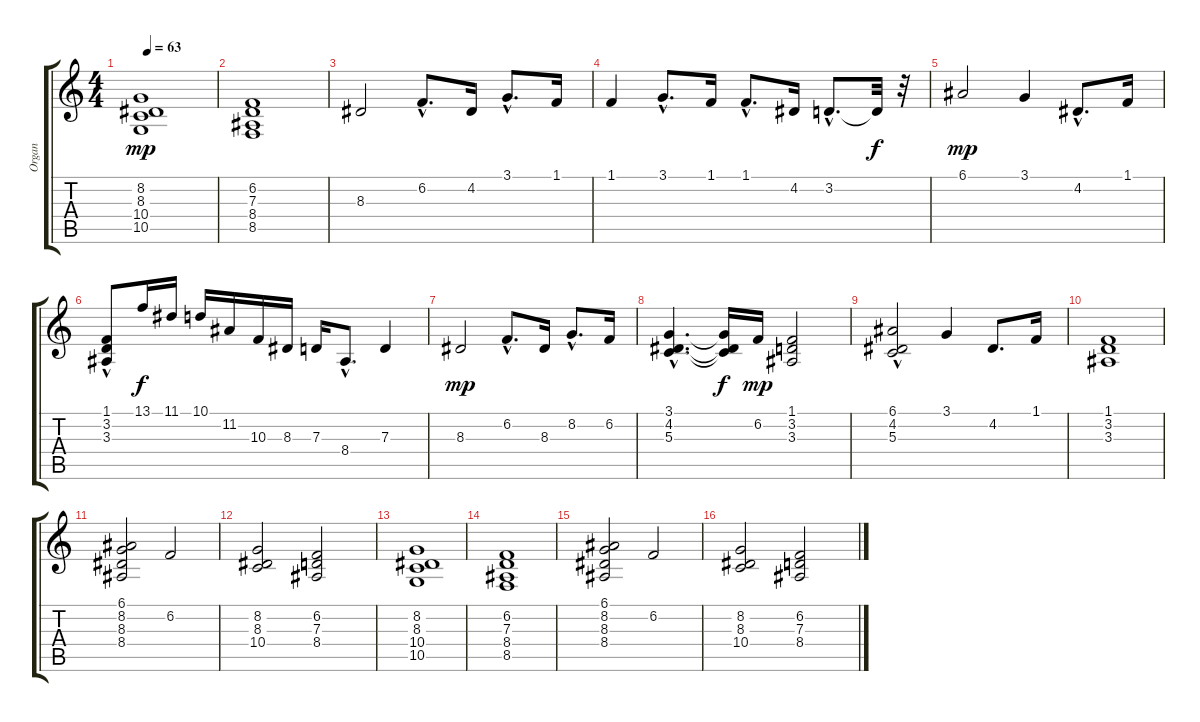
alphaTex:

\track ("Organ" "Organ") {instrument drawbarorgan}
\staff {score tabs}
\tuning (E4 B3 G3 D3 A2 E2) {hide}
\ts (4 4)
\tempo 63
\clef g2
\ks c
(8.2 8.3 10.4 10.5).1{dy mp} |
(6.2 7.3 8.4 8.5).1 |
8.3.2 6.2{hac}.8{d} 4.2.16 3.1{hac}.8{d} 1.1.16 |
1.1.4 3.1{hac}.8{d} 1.1.16 1.1{hac}.8{d} 4.2.16 3.2{hac}.8{d} 3.2{t}.32{dy f} r.32 |
6.1.2{dy mp} 3.1.4 4.2{hac}.8{d} 1.1.16 |
(1.1{hac} 3.2 3.3).8 13.1.16{dy f} 11.1.16 10.1.16 11.2.16 10.3.16 8.3.16 7.3.16 8.4{hac}.8{d} 7.3.4 |
8.3.2{dy mp} 6.2{hac}.8{d} 8.3.16 8.2{hac}.8{d} 6.2.16 |
(3.1{hac} 4.2{hac} 5.3{hac}).4{d} (3.1{t} 4.2{t} 5.3{t}).16{dy f} 6.2.16{dy mp} (1.1 3.2 3.3).2 |
(6.1 4.2{hac} 5.3).2 3.1.4 4.2.8{d} 1.1.16 |
(1.1 3.2 3.3).1 |
(6.1 8.2 8.3 8.4).2 6.2.2 |
(8.2 8.3 10.4).2 (6.2 7.3 8.4).2 |
(8.2 8.3 10.4 10.5).1 |
(6.2 7.3 8.4 8.5).1 |
(6.1 8.2 8.3 8.4).2 6.2.2 |
(8.2 8.3 10.4).2 (6.2 7.3 8.4).2
